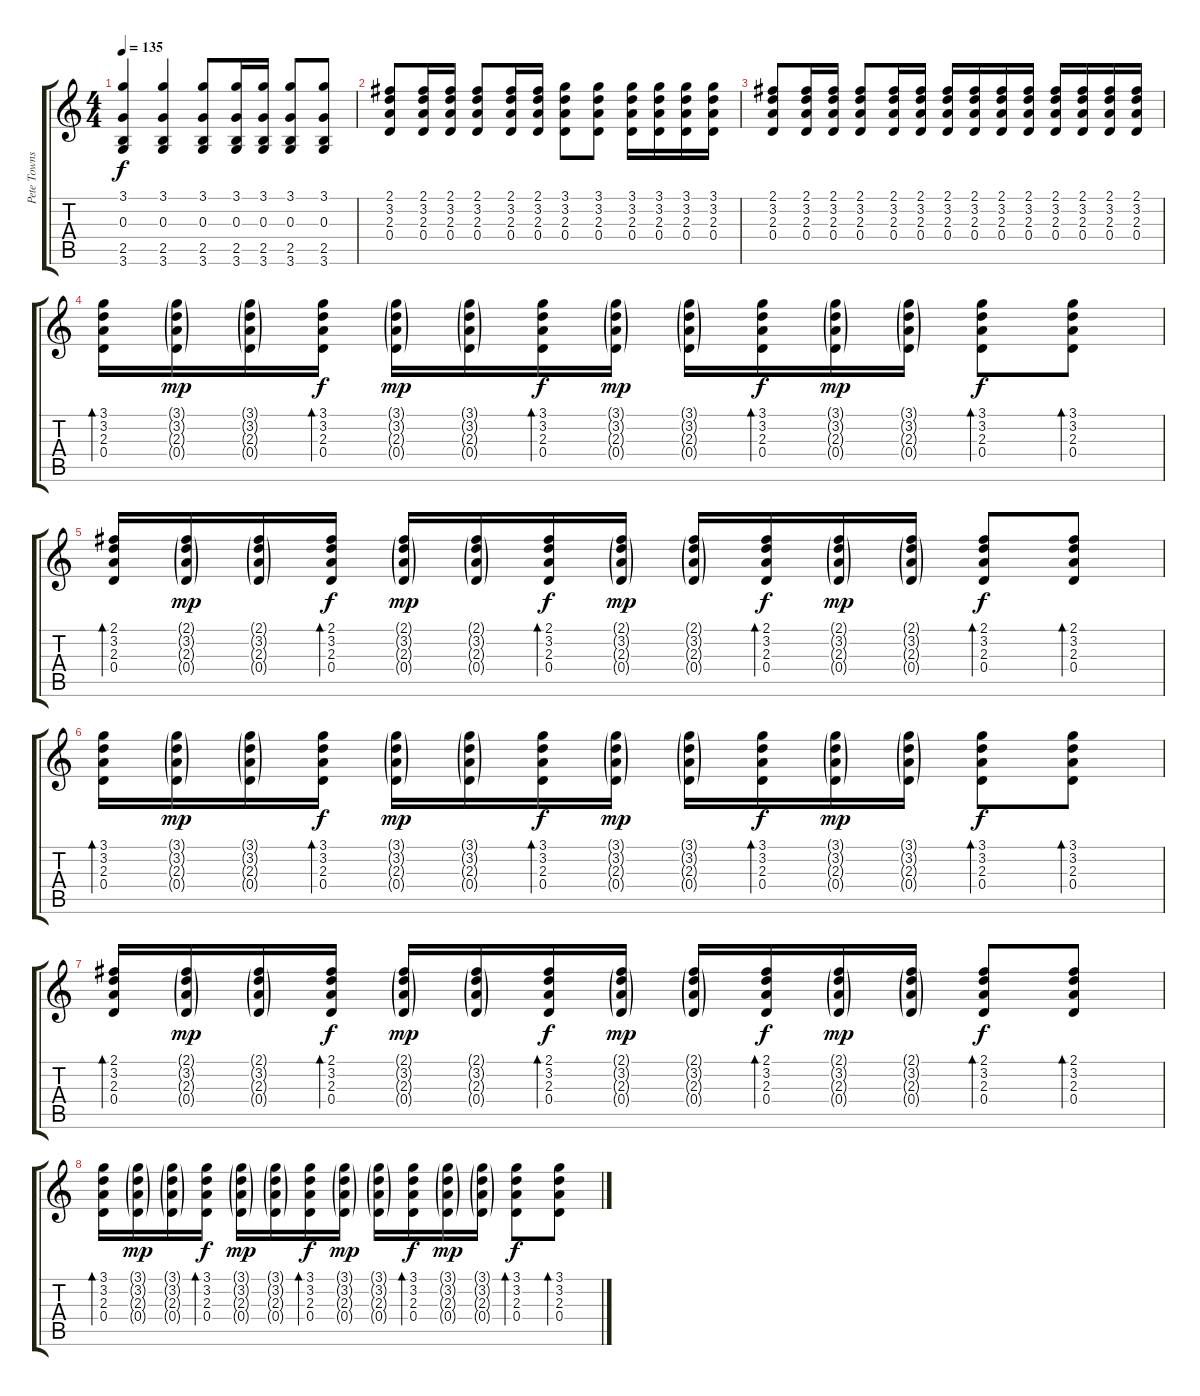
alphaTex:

\track ("Pete Townshend" "Pete Towns") {solo instrument electricguitarclean}
\staff {score tabs}
\tuning (E4 B3 G3 D3 A2 E2) {hide}
\ts (4 4)
\tempo 135
\clef g2
\ks c
(3.1 0.3 2.5 3.6).4{dy f} (3.1 0.3 2.5 3.6).4 (3.1 0.3 2.5 3.6).8 (3.1 0.3 2.5 3.6).16 (3.1 0.3 2.5 3.6).16 (3.1 0.3 2.5 3.6).8 (3.1 0.3 2.5 3.6).8 |
(2.1 3.2 2.3 0.4).8 (2.1 3.2 2.3 0.4).16 (2.1 3.2 2.3 0.4).16 (2.1 3.2 2.3 0.4).8 (2.1 3.2 2.3 0.4).16 (2.1 3.2 2.3 0.4).16 (3.1 3.2 2.3 0.4).8 (3.1 3.2 2.3 0.4).8 (3.1 3.2 2.3 0.4).16 (3.1 3.2 2.3 0.4).16 (3.1 3.2 2.3 0.4).16 (3.1 3.2 2.3 0.4).16 |
(2.1 3.2 2.3 0.4).8 (2.1 3.2 2.3 0.4).16 (2.1 3.2 2.3 0.4).16 (2.1 3.2 2.3 0.4).8 (2.1 3.2 2.3 0.4).16 (2.1 3.2 2.3 0.4).16 (2.1 3.2 2.3 0.4).16 (2.1 3.2 2.3 0.4).16 (2.1 3.2 2.3 0.4).16 (2.1 3.2 2.3 0.4).16 (2.1 3.2 2.3 0.4).16 (2.1 3.2 2.3 0.4).16 (2.1 3.2 2.3 0.4).16 (2.1 3.2 2.3 0.4).16 |
(3.1 3.2 2.3 0.4).16{bd 480} (3.1{g} 3.2{g} 2.3{g} 0.4{g}).16{dy mp} (3.1{g} 3.2{g} 2.3{g} 0.4{g}).16 (3.1 3.2 2.3 0.4).16{bd 480 dy f} (3.1{g} 3.2{g} 2.3{g} 0.4{g}).16{dy mp} (3.1{g} 3.2{g} 2.3{g} 0.4{g}).16 (3.1 3.2 2.3 0.4).16{bd 480 dy f} (3.1{g} 3.2{g} 2.3{g} 0.4{g}).16{dy mp} (3.1{g} 3.2{g} 2.3{g} 0.4{g}).16 (3.1 3.2 2.3 0.4).16{bd 480 dy f} (3.1{g} 3.2{g} 2.3{g} 0.4{g}).16{dy mp} (3.1{g} 3.2{g} 2.3{g} 0.4{g}).16 (3.1 3.2 2.3 0.4).8{bd 480 dy f} (3.1 3.2 2.3 0.4).8{bd 480} |
(2.1 3.2 2.3 0.4).16{bd 480} (2.1{g} 3.2{g} 2.3{g} 0.4{g}).16{dy mp} (2.1{g} 3.2{g} 2.3{g} 0.4{g}).16 (2.1 3.2 2.3 0.4).16{bd 480 dy f} (2.1{g} 3.2{g} 2.3{g} 0.4{g}).16{dy mp} (2.1{g} 3.2{g} 2.3{g} 0.4{g}).16 (2.1 3.2 2.3 0.4).16{bd 480 dy f} (2.1{g} 3.2{g} 2.3{g} 0.4{g}).16{dy mp} (2.1{g} 3.2{g} 2.3{g} 0.4{g}).16 (2.1 3.2 2.3 0.4).16{bd 480 dy f} (2.1{g} 3.2{g} 2.3{g} 0.4{g}).16{dy mp} (2.1{g} 3.2{g} 2.3{g} 0.4{g}).16 (2.1 3.2 2.3 0.4).8{bd 480 dy f} (2.1 3.2 2.3 0.4).8{bd 480} |
(3.1 3.2 2.3 0.4).16{bd 480} (3.1{g} 3.2{g} 2.3{g} 0.4{g}).16{dy mp} (3.1{g} 3.2{g} 2.3{g} 0.4{g}).16 (3.1 3.2 2.3 0.4).16{bd 480 dy f} (3.1{g} 3.2{g} 2.3{g} 0.4{g}).16{dy mp} (3.1{g} 3.2{g} 2.3{g} 0.4{g}).16 (3.1 3.2 2.3 0.4).16{bd 480 dy f} (3.1{g} 3.2{g} 2.3{g} 0.4{g}).16{dy mp} (3.1{g} 3.2{g} 2.3{g} 0.4{g}).16 (3.1 3.2 2.3 0.4).16{bd 480 dy f} (3.1{g} 3.2{g} 2.3{g} 0.4{g}).16{dy mp} (3.1{g} 3.2{g} 2.3{g} 0.4{g}).16 (3.1 3.2 2.3 0.4).8{bd 480 dy f} (3.1 3.2 2.3 0.4).8{bd 480} |
(2.1 3.2 2.3 0.4).16{bd 480} (2.1{g} 3.2{g} 2.3{g} 0.4{g}).16{dy mp} (2.1{g} 3.2{g} 2.3{g} 0.4{g}).16 (2.1 3.2 2.3 0.4).16{bd 480 dy f} (2.1{g} 3.2{g} 2.3{g} 0.4{g}).16{dy mp} (2.1{g} 3.2{g} 2.3{g} 0.4{g}).16 (2.1 3.2 2.3 0.4).16{bd 480 dy f} (2.1{g} 3.2{g} 2.3{g} 0.4{g}).16{dy mp} (2.1{g} 3.2{g} 2.3{g} 0.4{g}).16 (2.1 3.2 2.3 0.4).16{bd 480 dy f} (2.1{g} 3.2{g} 2.3{g} 0.4{g}).16{dy mp} (2.1{g} 3.2{g} 2.3{g} 0.4{g}).16 (2.1 3.2 2.3 0.4).8{bd 480 dy f} (2.1 3.2 2.3 0.4).8{bd 480} |
(3.1 3.2 2.3 0.4).16{bd 480} (3.1{g} 3.2{g} 2.3{g} 0.4{g}).16{dy mp} (3.1{g} 3.2{g} 2.3{g} 0.4{g}).16 (3.1 3.2 2.3 0.4).16{bd 480 dy f} (3.1{g} 3.2{g} 2.3{g} 0.4{g}).16{dy mp} (3.1{g} 3.2{g} 2.3{g} 0.4{g}).16 (3.1 3.2 2.3 0.4).16{bd 480 dy f} (3.1{g} 3.2{g} 2.3{g} 0.4{g}).16{dy mp} (3.1{g} 3.2{g} 2.3{g} 0.4{g}).16 (3.1 3.2 2.3 0.4).16{bd 480 dy f} (3.1{g} 3.2{g} 2.3{g} 0.4{g}).16{dy mp} (3.1{g} 3.2{g} 2.3{g} 0.4{g}).16 (3.1 3.2 2.3 0.4).8{bd 480 dy f} (3.1 3.2 2.3 0.4).8{bd 480}
